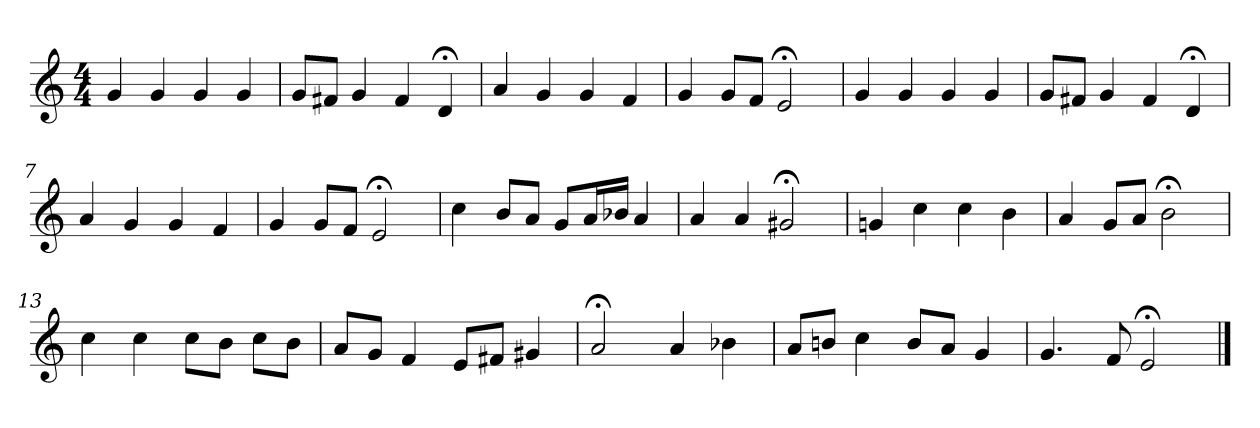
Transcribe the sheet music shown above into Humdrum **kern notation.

**kern
*part1
*staff1
*clefG2
*k[]
*C:
*M4/4
=1
4g
4g
4g
4g
=2
8g/L
8f#X/J
4g
4f#
4d;<
=3
4a
4g
4g
4f
=4
4g
8g/L
8f/J
2e;<
=5
4g
4g
4g
4g
=6
8g/L
8f#X/J
4g
4f#
4d;<
=7
4a
4g
4g
4f
=8
4g
8g/L
8f/J
2e;<
=9
4cc
8b/L
8a/J
8g/L
16a/L
16b-X/JJ
4a
=10
4a
4a
2g#X;<
=11
4gn
4cc
4cc
4b
=12
4a
8g/L
8a/J
2b;<
=13
4cc
4cc
8cc\L
8b\J
8cc\L
8b\J
=14
8a/L
8g/J
4f
8e/L
8f#X/J
4g#X
=15
2a;<
4a
4b-X
=16
8a/L
8bn/J
4cc
8b/L
8a/J
4g
=17
4.g
8f
2e;<
==
*-
